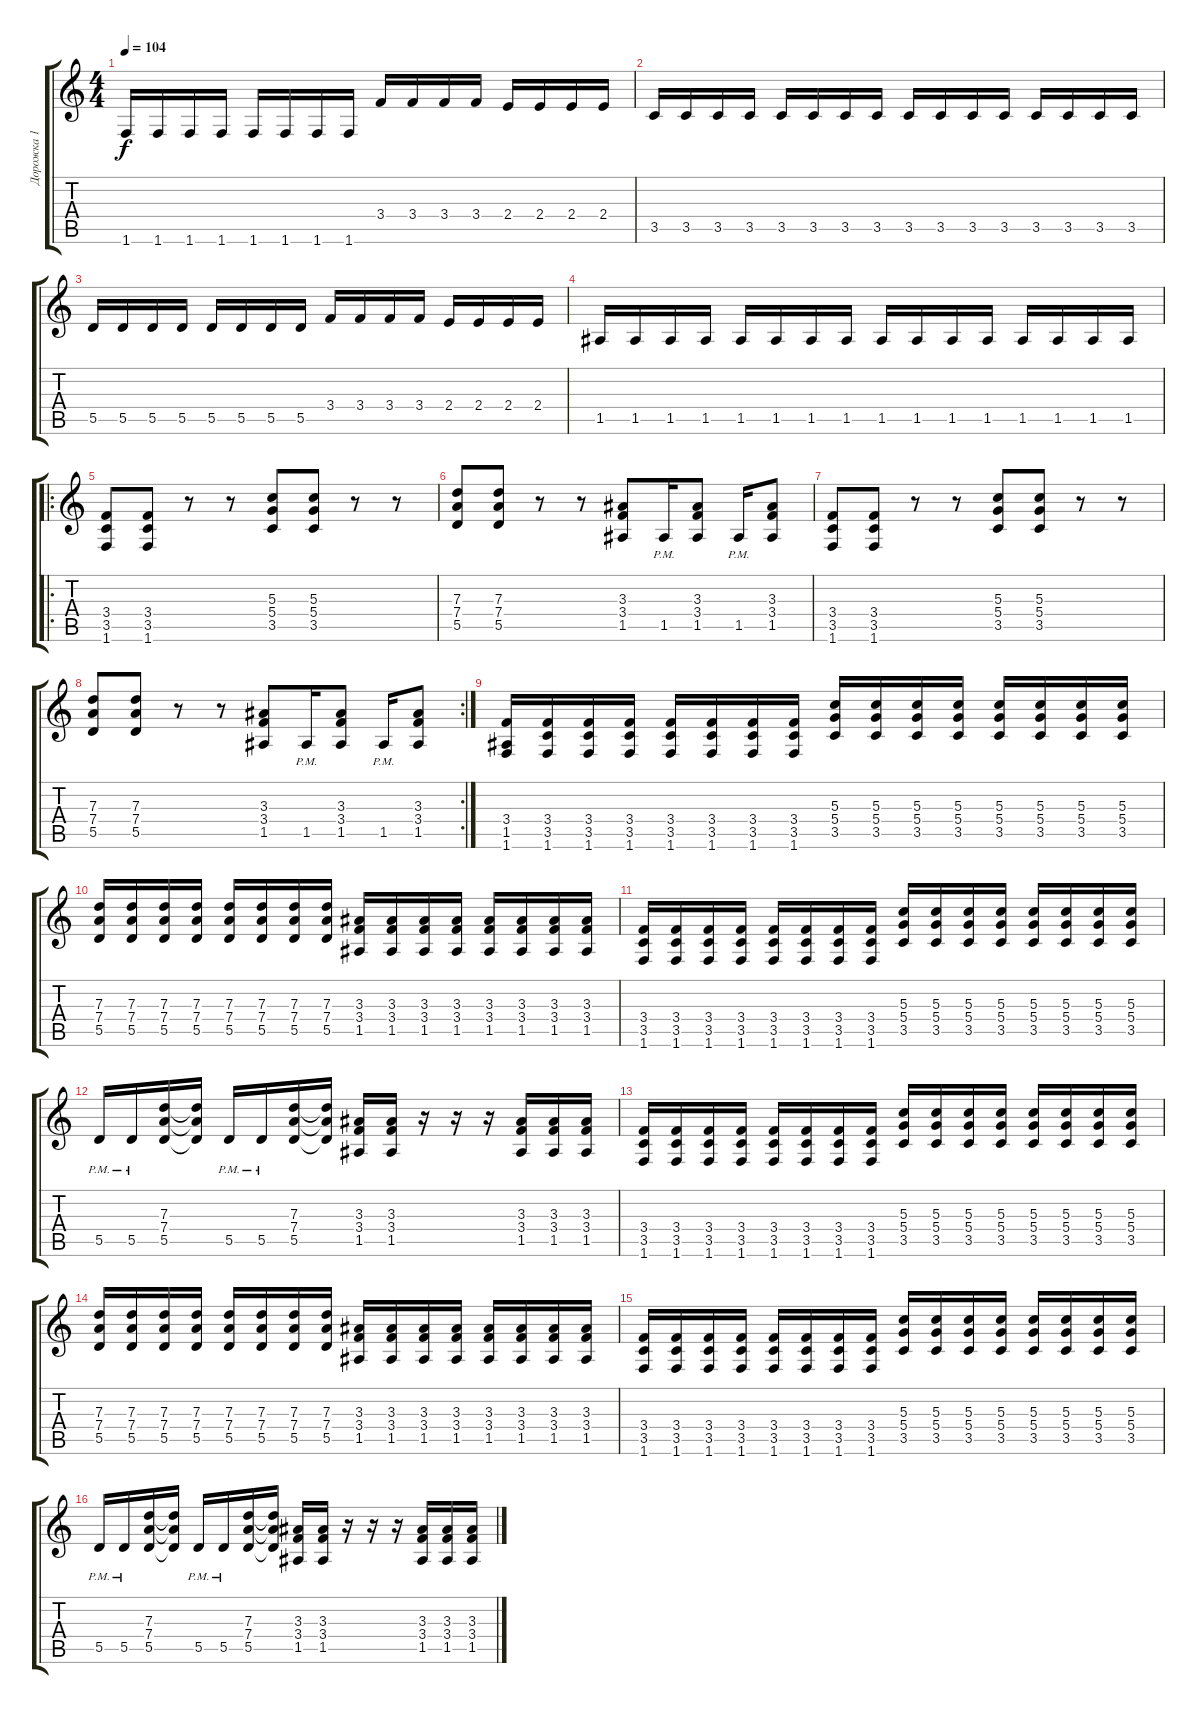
\track ("Дорожка 1" "Дорожка 1") {instrument distortionguitar}
\staff {score tabs}
\tuning (E4 B3 G3 D3 A2 E2) {hide}
\ts (4 4)
\tempo 104
\clef g2
\ks c
1.6.16{dy f} 1.6.16 1.6.16 1.6.16 1.6.16 1.6.16 1.6.16 1.6.16 3.4.16 3.4.16 3.4.16 3.4.16 2.4.16 2.4.16 2.4.16 2.4.16 |
3.5.16 3.5.16 3.5.16 3.5.16 3.5.16 3.5.16 3.5.16 3.5.16 3.5.16 3.5.16 3.5.16 3.5.16 3.5.16 3.5.16 3.5.16 3.5.16 |
5.5.16 5.5.16 5.5.16 5.5.16 5.5.16 5.5.16 5.5.16 5.5.16 3.4.16 3.4.16 3.4.16 3.4.16 2.4.16 2.4.16 2.4.16 2.4.16 |
1.5.16 1.5.16 1.5.16 1.5.16 1.5.16 1.5.16 1.5.16 1.5.16 1.5.16 1.5.16 1.5.16 1.5.16 1.5.16 1.5.16 1.5.16 1.5.16 |
\ro
(3.4 3.5 1.6).8 (3.4 3.5 1.6).8 r.8 r.8 (5.3 5.4 3.5).8 (5.3 5.4 3.5).8 r.8 r.8 |
(7.3 7.4 5.5).8 (7.3 7.4 5.5).8 r.8 r.8 (3.3 3.4 1.5).8 1.5{pm}.16 (3.3 3.4 1.5).8 1.5{pm}.16 (3.3 3.4 1.5).8 |
(3.4 3.5 1.6).8 (3.4 3.5 1.6).8 r.8 r.8 (5.3 5.4 3.5).8 (5.3 5.4 3.5).8 r.8 r.8 |
\rc 2
(7.3 7.4 5.5).8 (7.3 7.4 5.5).8 r.8 r.8 (3.3 3.4 1.5).8 1.5{pm}.16 (3.3 3.4 1.5).8 1.5{pm}.16 (3.3 3.4 1.5).8 |
(3.4 1.5 1.6).16 (3.4 3.5 1.6).16 (3.4 3.5 1.6).16 (3.4 3.5 1.6).16 (3.4 3.5 1.6).16 (3.4 3.5 1.6).16 (3.4 3.5 1.6).16 (3.4 3.5 1.6).16 (5.3 5.4 3.5).16 (5.3 5.4 3.5).16 (5.3 5.4 3.5).16 (5.3 5.4 3.5).16 (5.3 5.4 3.5).16 (5.3 5.4 3.5).16 (5.3 5.4 3.5).16 (5.3 5.4 3.5).16 |
(7.3 7.4 5.5).16 (7.3 7.4 5.5).16 (7.3 7.4 5.5).16 (7.3 7.4 5.5).16 (7.3 7.4 5.5).16 (7.3 7.4 5.5).16 (7.3 7.4 5.5).16 (7.3 7.4 5.5).16 (3.3 3.4 1.5).16 (3.3 3.4 1.5).16 (3.3 3.4 1.5).16 (3.3 3.4 1.5).16 (3.3 3.4 1.5).16 (3.3 3.4 1.5).16 (3.3 3.4 1.5).16 (3.3 3.4 1.5).16 |
(3.4 3.5 1.6).16 (3.4 3.5 1.6).16 (3.4 3.5 1.6).16 (3.4 3.5 1.6).16 (3.4 3.5 1.6).16 (3.4 3.5 1.6).16 (3.4 3.5 1.6).16 (3.4 3.5 1.6).16 (5.3 5.4 3.5).16 (5.3 5.4 3.5).16 (5.3 5.4 3.5).16 (5.3 5.4 3.5).16 (5.3 5.4 3.5).16 (5.3 5.4 3.5).16 (5.3 5.4 3.5).16 (5.3 5.4 3.5).16 |
5.5{pm}.16 5.5{pm}.16 (7.3 7.4 5.5).16 (7.3{t} 7.4{t} 5.5{t}).16 5.5{pm}.16 5.5{pm}.16 (7.3 7.4 5.5).16 (7.3{t} 7.4{t} 5.5{t}).16 (3.3 3.4 1.5).16 (3.3 3.4 1.5).16 r.16 r.16 r.16 (3.3 3.4 1.5).16 (3.3 3.4 1.5).16 (3.3 3.4 1.5).16 |
(3.4 3.5 1.6).16 (3.4 3.5 1.6).16 (3.4 3.5 1.6).16 (3.4 3.5 1.6).16 (3.4 3.5 1.6).16 (3.4 3.5 1.6).16 (3.4 3.5 1.6).16 (3.4 3.5 1.6).16 (5.3 5.4 3.5).16 (5.3 5.4 3.5).16 (5.3 5.4 3.5).16 (5.3 5.4 3.5).16 (5.3 5.4 3.5).16 (5.3 5.4 3.5).16 (5.3 5.4 3.5).16 (5.3 5.4 3.5).16 |
(7.3 7.4 5.5).16 (7.3 7.4 5.5).16 (7.3 7.4 5.5).16 (7.3 7.4 5.5).16 (7.3 7.4 5.5).16 (7.3 7.4 5.5).16 (7.3 7.4 5.5).16 (7.3 7.4 5.5).16 (3.3 3.4 1.5).16 (3.3 3.4 1.5).16 (3.3 3.4 1.5).16 (3.3 3.4 1.5).16 (3.3 3.4 1.5).16 (3.3 3.4 1.5).16 (3.3 3.4 1.5).16 (3.3 3.4 1.5).16 |
(3.4 3.5 1.6).16 (3.4 3.5 1.6).16 (3.4 3.5 1.6).16 (3.4 3.5 1.6).16 (3.4 3.5 1.6).16 (3.4 3.5 1.6).16 (3.4 3.5 1.6).16 (3.4 3.5 1.6).16 (5.3 5.4 3.5).16 (5.3 5.4 3.5).16 (5.3 5.4 3.5).16 (5.3 5.4 3.5).16 (5.3 5.4 3.5).16 (5.3 5.4 3.5).16 (5.3 5.4 3.5).16 (5.3 5.4 3.5).16 |
5.5{pm}.16 5.5{pm}.16 (7.3 7.4 5.5).16 (7.3{t} 7.4{t} 5.5{t}).16 5.5{pm}.16 5.5{pm}.16 (7.3 7.4 5.5).16 (7.3{t} 7.4{t} 5.5{t}).16 (3.3 3.4 1.5).16 (3.3 3.4 1.5).16 r.16 r.16 r.16 (3.3 3.4 1.5).16 (3.3 3.4 1.5).16 (3.3 3.4 1.5).16
